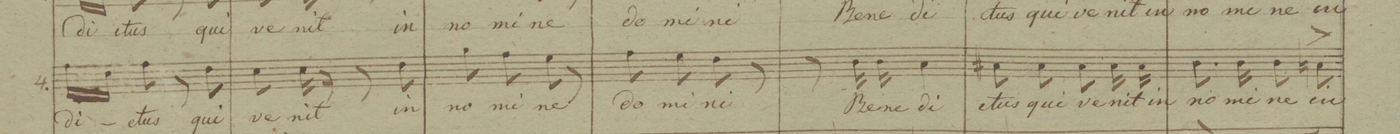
**kern	**text
*I"Baſso	*
*clefF4	*
*k[b-e-]	*
*M2/4	*
16A\LL	-di-
16F\JJ	.
8A\	-ctus
8r	.
8F\	qui
=23	=23
8E-\	ve-
16E-\	-nit
16r	.
8r	.
8F\	in
=24	=24
8B-\	no-
8A\	-mi-
8G\	-ne
8r	.
=25	=25
8A\	do-
8G\	-mi-
8F\	-ni
8r	.
=26	=26
8r	.
16D\	Be-
16D\	-ne-
4C\	-di-
=27	=27
8C#X\	-ctus
8C#\	qui
8C#\	ve-
16C#\	-nit
16C#\	in
=28	=28
8.D\	no-
16D\	-mi-
8D\	-ne
8Cn^\	in
=29	=29
*-	*-
